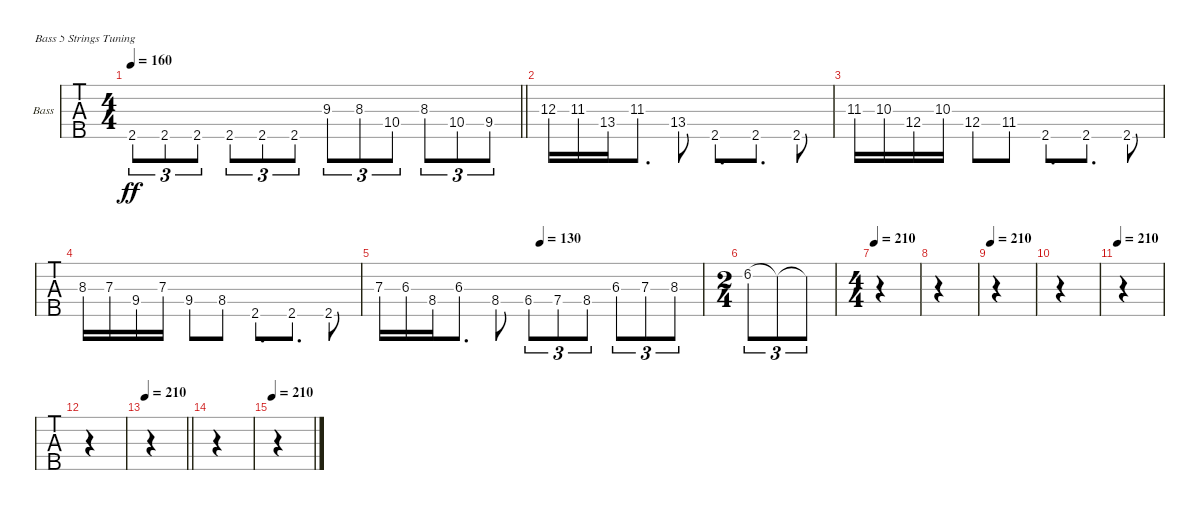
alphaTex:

\bracketExtendMode groupsimilarinstruments
\firstSystemTrackNameOrientation horizontal
\otherSystemsTrackNameOrientation horizontal
\track ("Boni" "Bass") {instrument electricbassfinger}
\staff {tabs}
\tuning (G2 D2 A1 E1 B0)
\ts (4 4)
\tempo 160
\clef f4
\barLineRight lightlight
\ks c
2.5{acc #}.8{tu (3 2) dy ff} 2.5{acc #}.8{tu (3 2)} 2.5{acc #}.8{tu (3 2)} 2.5{acc #}.8{tu (3 2)} 2.5{acc #}.8{tu (3 2)} 2.5{acc #}.8{tu (3 2)} 9.3{acc #}.8{tu (3 2)} 8.3.8{tu (3 2)} 10.4.8{tu (3 2)} 8.3.8{tu (3 2)} 10.4.8{tu (3 2)} 9.4{acc #}.8{tu (3 2)} |
12.3.16 11.3{acc #}.16 13.4.16 11.3{acc #}.8{d} 13.4.8 2.5{acc #}.8{d} 2.5{acc #}.8{d} 2.5{acc #}.8 |
11.3{acc #}.16 10.3.16 12.4.16 10.3.16 12.4.8 11.4{acc #}.8 2.5{acc #}.8{d} 2.5{acc #}.8{d} 2.5{acc #}.8 |
8.3.16 7.3.16 9.4{acc #}.16 7.3.16 9.4{acc #}.8 8.4.8 2.5{acc #}.8{d} 2.5{acc #}.8{d} 2.5{acc #}.8 |
\tempo (130 0.5)
7.3.16 6.3{acc #}.16 8.4.16 6.3{acc #}.8{d} 8.4.8 6.4{acc #}.8{tu (3 2)} 7.4.8{tu (3 2)} 8.4.8{tu (3 2)} 6.3{acc #}.8{tu (3 2)} 7.3.8{tu (3 2)} 8.3.8{tu (3 2)} |
\ts (2 4)
\beaming (8 2 2)
6.2{acc #}.8{tu (3 2)} 6.2{t acc #}.8{tu (3 2)} 6.2{t acc #}.8{tu (3 2)} |
\ts (4 4)
\beaming (8 2 2 2 2)
\tempo 210
|
|
\tempo 210
|
|
\tempo 210
|
|
\tempo 210
\barLineRight lightlight
|
|
\tempo 210
